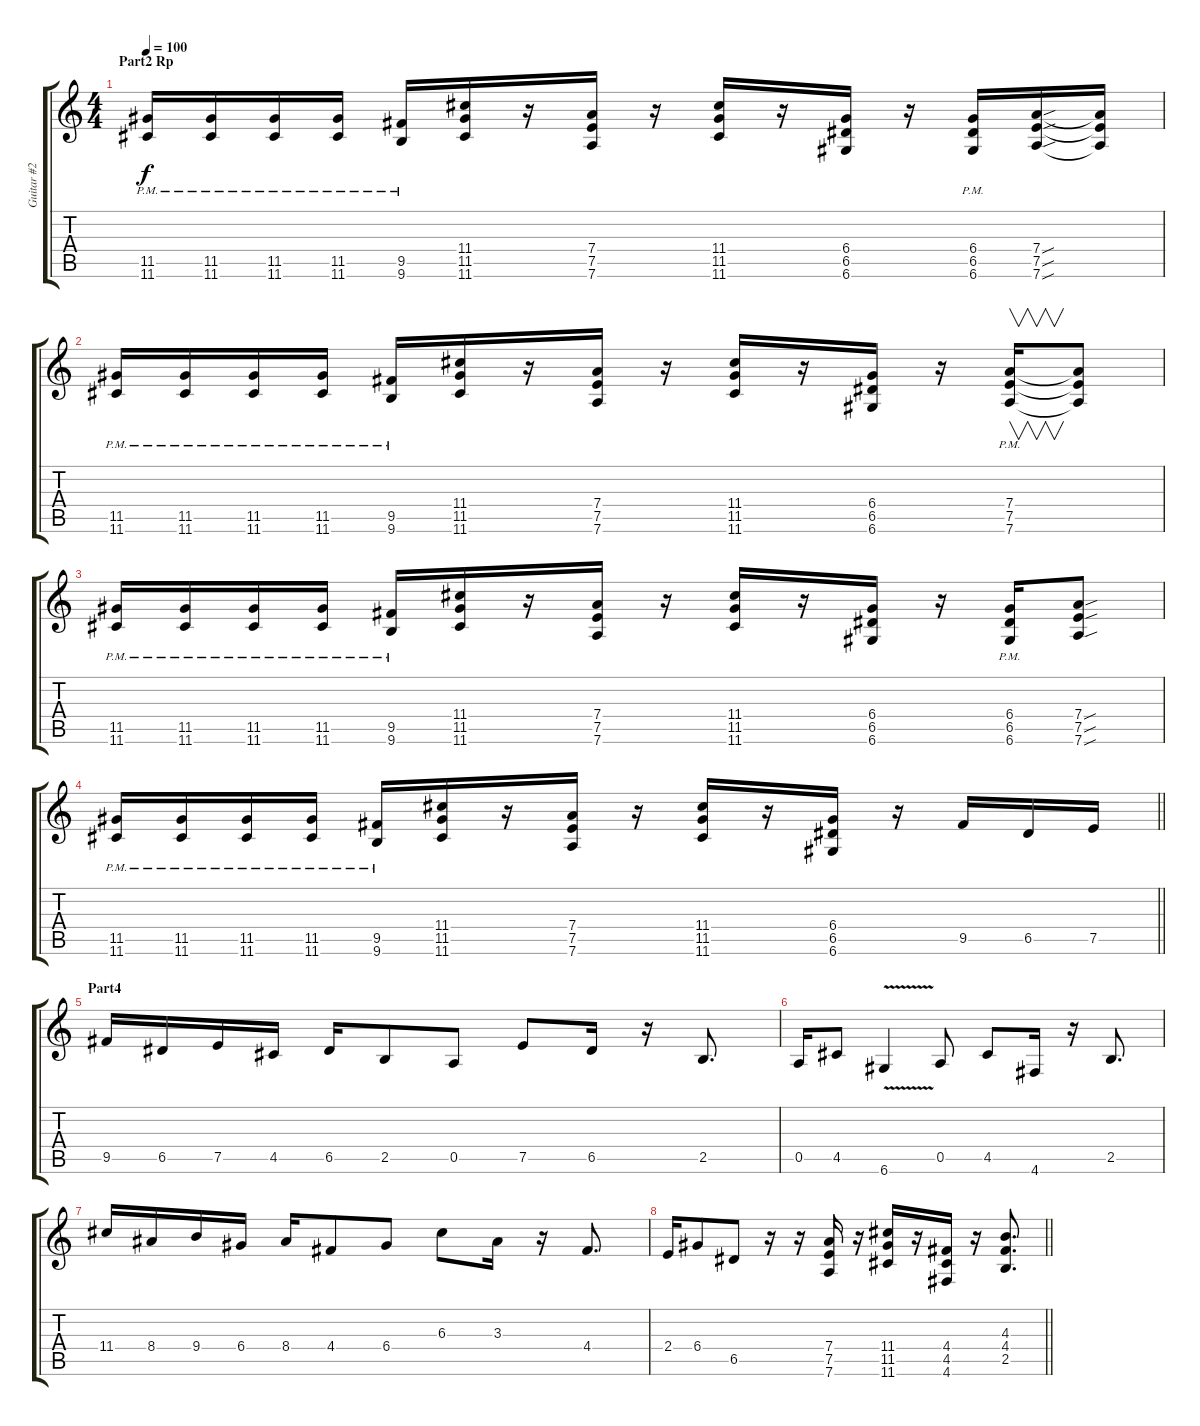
\track ("Guitar #2" "Guitar #2") {instrument overdrivenguitar}
\staff {score tabs}
\tuning (E4 B3 G3 D3 A2 D2) {hide}
\ts (4 4)
\section ("" "Part2 Rp")
\tempo 100
\clef g2
\ks c
(11.5 11.6{pm}).16{dy f} (11.5{pm} 11.6{pm}).16 (11.5{pm} 11.6{pm}).16 (11.5{pm} 11.6{pm}).16 (9.5{pm} 9.6{pm}).16 (11.4 11.5 11.6).16 r.16 (7.4 7.5 7.6).16 r.16 (11.4 11.5 11.6).16 r.16 (6.4 6.5 6.6).16 r.16 (6.4{pm} 6.5{pm} 6.6{pm}).16 (7.4{sou} 7.5{sou} 7.6{sou}).16 (7.4{t} 7.5{t} 7.6{t}).16 |
(11.5 11.6{pm}).16 (11.5{pm} 11.6{pm}).16 (11.5{pm} 11.6{pm}).16 (11.5{pm} 11.6{pm}).16 (9.5{pm} 9.6{pm}).16 (11.4 11.5 11.6).16 r.16 (7.4 7.5 7.6).16 r.16 (11.4 11.5 11.6).16 r.16 (6.4 6.5 6.6).16 r.16 (7.4{pm} 7.5{pm} 7.6{pm}).16{v} (7.4{t} 7.5{t} 7.6{t}).8 |
(11.5{pm} 11.6{pm}).16 (11.5{pm} 11.6{pm}).16 (11.5{pm} 11.6{pm}).16 (11.5{pm} 11.6{pm}).16 (9.5{pm} 9.6{pm}).16 (11.4 11.5 11.6).16 r.16 (7.4 7.5 7.6).16 r.16 (11.4 11.5 11.6).16 r.16 (6.4 6.5 6.6).16 r.16 (6.4{pm} 6.5{pm} 6.6{pm}).16 (7.4{sou} 7.5{sou} 7.6{sou}).8 |
\barLineRight lightlight
(11.5{pm} 11.6{pm}).16 (11.5{pm} 11.6{pm}).16 (11.5{pm} 11.6{pm}).16 (11.5{pm} 11.6{pm}).16 (9.5{pm} 9.6{pm}).16 (11.4 11.5 11.6).16 r.16 (7.4 7.5 7.6).16 r.16 (11.4 11.5 11.6).16 r.16 (6.4 6.5 6.6).16 r.16 9.5.16 6.5.16 7.5.16 |
\section ("" "Part4")
9.5.16 6.5.16 7.5.16 4.5.16 6.5.16 2.5.8 0.5.8 7.5.8 6.5.16 r.16 2.5.8{d} |
0.5.16 4.5.8 6.6{v}.4 0.5.8 4.5.8 4.6.16 r.16 2.5.8{d} |
11.4.16 8.4.16 9.4.16 6.4.16 8.4.16 4.4.8 6.4.8 6.3.8 3.3.16 r.16 4.4.8{d} |
\barLineRight lightlight
2.4.16 6.4.8 6.5.8 r.16 r.16 (7.4 7.5 7.6).16 r.16 (11.4 11.5 11.6).16 r.16 (4.4 4.5 4.6).16 r.16 (4.3 4.4 2.5).8{d}
